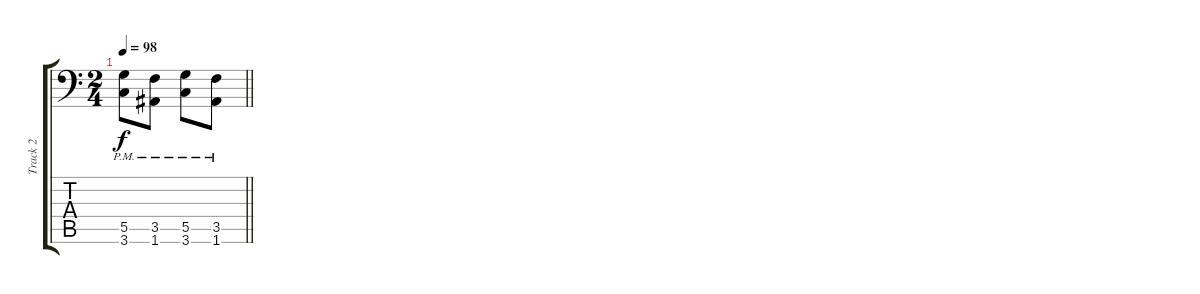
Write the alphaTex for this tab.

\track ("Track 2" "Track 2") {instrument distortionguitar}
\staff {score tabs}
\tuning (A3 E3 C3 G2 D2 A1) {hide}
\ts (2 4)
\tempo 98
\clef f4
\barLineRight lightlight
\ks c
(5.5{pm} 3.6{pm}).8{dy f} (3.5{pm} 1.6{pm}).8 (5.5{pm} 3.6{pm}).8 (3.5{pm} 1.6{pm}).8
